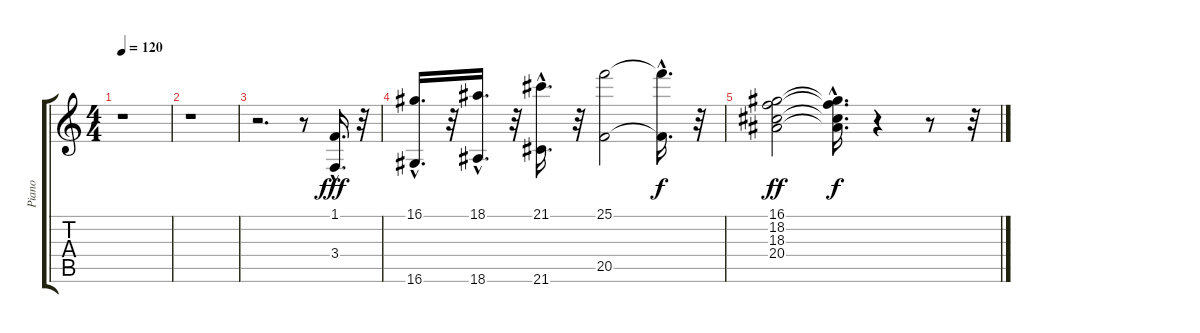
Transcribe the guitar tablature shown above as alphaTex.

\track ("Piano" "Piano") {instrument acousticgrandpiano}
\staff {score tabs}
\tuning (E4 B3 G3 D3 A2 E2) {hide}
\ts (4 4)
\tempo 120
\clef g2
\ks c
r.1{dy f} |
r.1 |
r.2{d} r.8 (1.1{hac} 3.4{hac}).16{d dy fff} r.32 |
(16.1{hac} 16.6{hac}).16{d} r.32 (18.1{hac} 18.6{hac}).16{d} r.32 (21.1{hac} 21.6{hac}).16{d} r.32 (25.1 20.5).2 (25.1{hac t} 20.5{hac t}).16{d dy f} r.32 |
(16.1 18.2 18.3 20.4).2{dy ff} (16.1{hac t} 18.2{hac t} 18.3{hac t} 20.4{hac t}).16{d dy f} r.4 r.8 r.32
